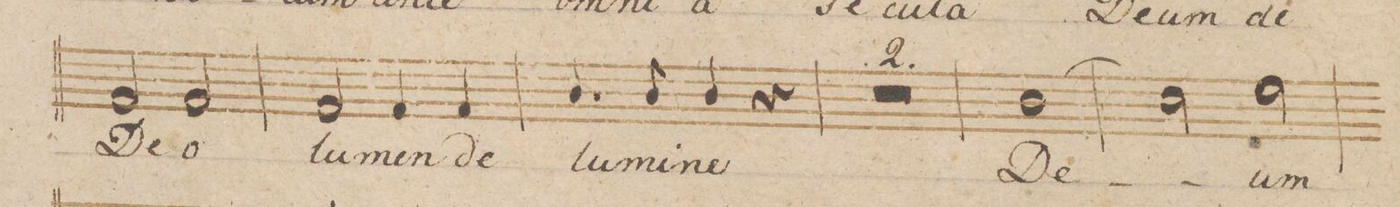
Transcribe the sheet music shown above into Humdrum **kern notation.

**kern	**text	**dynam
*I"Basso.	*	*
*clefF4	*	*
*k[b-]	*	*
*met(c|)	*	*
*M2/2	*	*
2AA/	De-	.
2AA/	-o	.
=34	=34	=34
2AA/	lu-	.
4AA/	-men	.
4AA/	de	.
=35	=35	=35
4.D/	lu-	.
8D/	-mi-	.
4D/	-ne	.
4r	.	.
=36	=36	=36
0r	.	.
=37	=37	=37
=38	=38	=38
(1D	De-	.
=39	=39	=39
2E\)	.	.
2G\	-um	.
=40	=40	=40
*-	*-	*-
